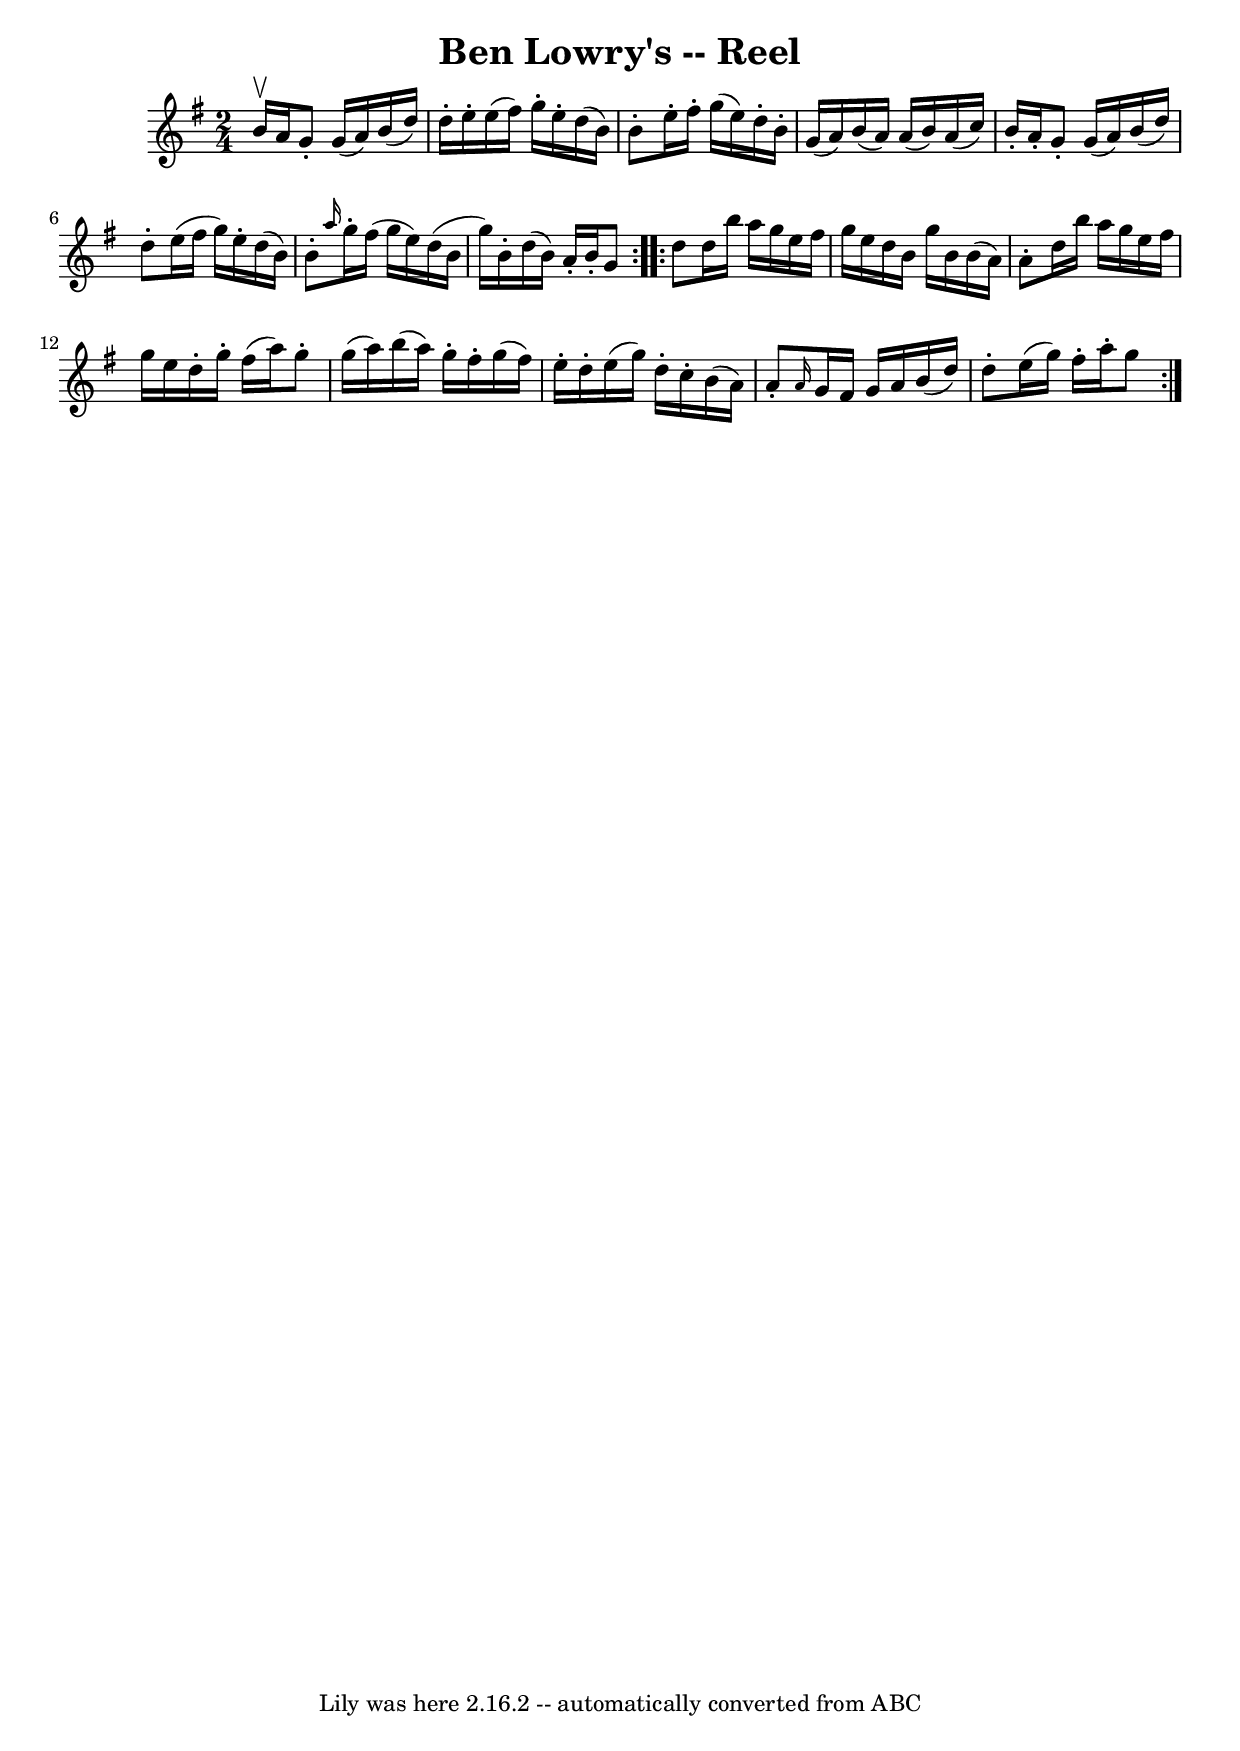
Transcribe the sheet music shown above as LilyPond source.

\version "2.16.2"
\include "Mammoth.ily"
\header {
  %% book = "Ryan's Mammoth Collection"
  crossRefNumber = "1"
  footnotes = "\\\\190"
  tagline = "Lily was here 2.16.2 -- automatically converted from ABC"
  title = "Ben Lowry's -- Reel"

}
voicedefault =  {



  \repeat volta 2 {

    \time 2/4 
    \key g \major
    b'16^\upbow a'16  |
    g'8 -. g'16 (
    a'16) b'16 (d''16) d''16 -. e''16 -.   |
    e''16 (
    fis''16) g''16 -. e''16 -. d''16 (b'16) b'8 -.   |
    
    e''16 -. fis''16 -. g''16 (e''16) d''16 -. b'16 -. g'16 (
    a'16)   |
    b'16 (a'16) a'16 (b'16) a'16 (c''16  -) b'16 -. a'16 -.   |
    g'8 -. g'16 (a'16) b'16 (
    d''16) d''8 -.   |
    e''16 (fis''16 g''16) e''16 -.   
    d''16 (b'16) b'8 -.   |
    \grace { a''16  
	   } g''16 -.   
    fis''16 (g''16 e''16) d''16 (b'16 g''16) b'16 -.   
    |
    d''16 (b'16) a'16 -. b'16 -. g'8  
  }     

  \repeat volta 2 {
    d''8  |
    d''16 b''16 a''16 g''16    
    e''16 fis''16 g''16 e''16    |
    d''16 b'16 g''16 b'16 
    b'16 (a'16) a'8 -.   |
    d''16 b''16 a''16 g''16    
    e''16 fis''16 g''16 e''16    |
    d''16 -. g''16 -. fis''16 
    (a''16) g''8 -. g''16 (a''16)   |
    b''16 (a''16  -) g''16 -. fis''16 -. g''16 (fis''16) e''16 -. d''16 -.   
    |
    e''16 (g''16) d''16 -. c''16 -. b'16 (a'16) a'8 -.   |
    \grace { a'16  
	   } g'16 fis'16 g'16 a'16 b'16 (
    d''16) d''8 -.   |
    e''16 (g''16) fis''16 -. a''16 -.   
    g''8  
  }   

}

\score{
  <<

    \context Staff="default"
    {
      \voicedefault 
      
    }

  >>
  \layout {
    
  }
  \midi {
  }

}
